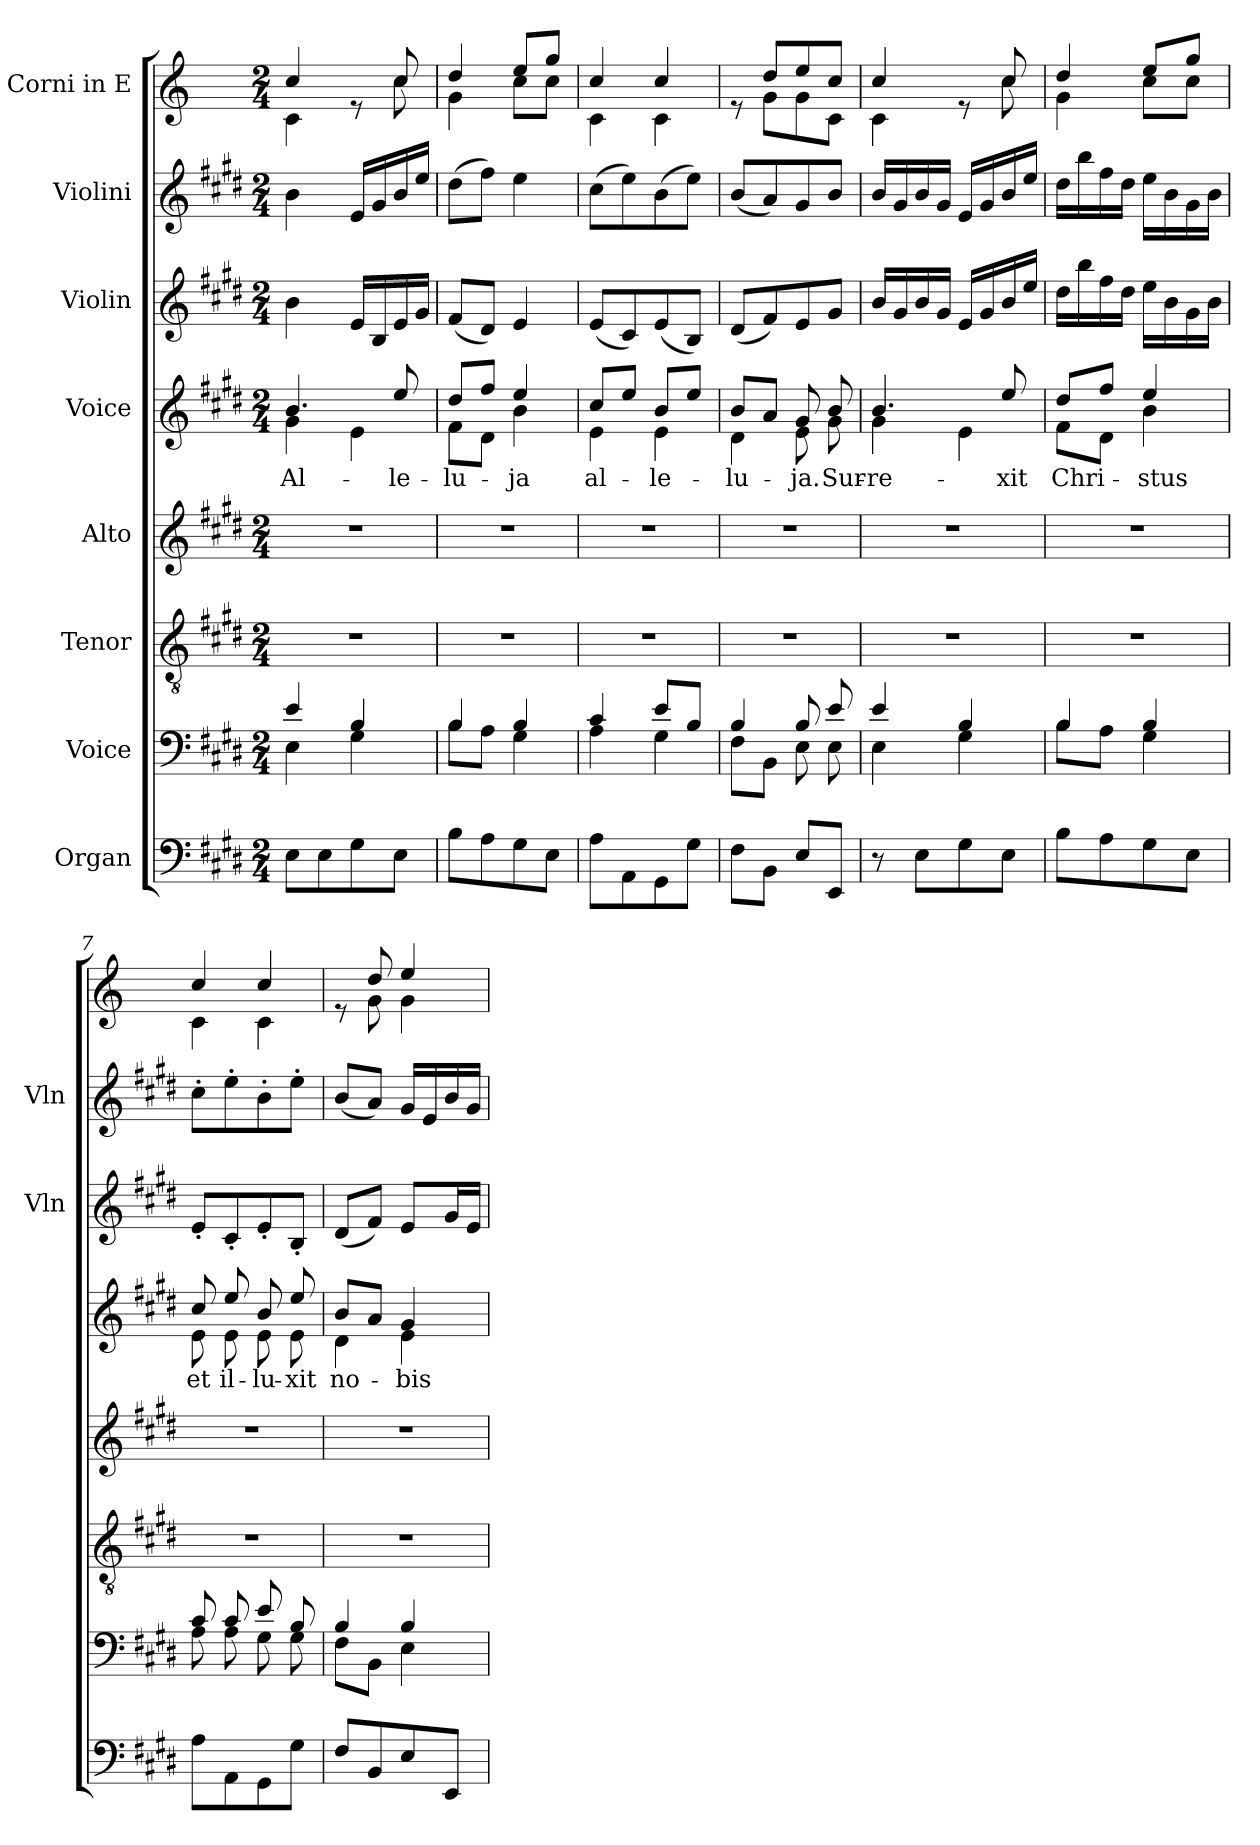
**kern	**kern	**kern	**kern	**kern	**text	**kern	**kern	**kern
*part8	*part7	*part6	*part5	*part4	*part4	*part3	*part2	*part1
*staff8	*staff7	*staff6	*staff5	*staff4	*staff4	*staff3	*staff2	*staff1
*I"Organ	*I"Voice	*I"Tenor	*I"Alto	*I"Voice	*	*I"Violin	*I"Violini	*I"Corni in E
*	*	*	*	*	*	*I'Vln	*I'Vln	*
*clefF4	*clefF4	*clefGv2	*clefG2	*clefG2	*	*clefG2	*clefG2	*clefG2
*	*	*	*	*	*	*	*	*ITrd5c8
*k[f#c#g#d#]	*k[f#c#g#d#]	*k[f#c#g#d#]	*k[f#c#g#d#]	*k[f#c#g#d#]	*	*k[f#c#g#d#]	*k[f#c#g#d#]	*k[f#c#g#d#]
*M2/4	*M2/4	*M2/4	*M2/4	*M2/4	*	*M2/4	*M2/4	*M2/4
*MM100	*MM100	*MM100	*MM100	*MM100	*	*MM100	*MM100	*MM100
=1	=1	=1	=1	=1	=1	=1	=1	=1
*	*^	*	*	*	*	*	*	*
!	!	!	!	!	!	!	!	!	!LO:TX:a:B:t=[
!	!	!	!	!	!	!	!	!	!LO:TX:a:B:t=] All&colon;o moder.
!	!	!	!	!	!	!LO:LY:b	!	!	!
*	*	*	*	*	*^	*	*	*	*^
8E\L	4e/	4E\	2r	2r	4.b/	4g#\	Al-	4b\	4b\	4e/	4E\
8E\	.	.	.	.	.	.	.	.	.	.	.
8G#\	4B/	4G#\	.	.	.	4e\	.	16e/LL	16e/LL	8re	8ryy
.	.	.	.	.	.	.	.	16B/	16g#/	.	.
!	!	!	!	!	!	!	!LO:LY:b	!	!	!	!
8E\J	.	.	.	.	8ee/	.	-le-	16e/	16b/	8e/	8e\
.	.	.	.	.	.	.	.	16g#/JJ	16ee/JJ	.	.
=2	=2	=2	=2	=2	=2	=2	=2	=2	=2	=2	=2
!	!	!	!	!	!	!	!LO:LY:b	!	!	!	!
8B\L	4B/	8B\L	2r	2r	8dd#/L	8f#\L	-lu-	(8f#/L	(8dd#\L	4f#/	4B\
8A\	.	8A\J	.	.	8ff#/J	8d#\J	.	8d#/J)	8ff#\J)	.	.
!	!	!	!	!	!	!	!LO:LY:b	!	!	!	!
8G#\	4B/	4G#\	.	.	4ee/	4b\	-ja	4e/	4ee\	8g#/L	8e\L
8E\J	.	.	.	.	.	.	.	.	.	8b/J	8e\J
=3	=3	=3	=3	=3	=3	=3	=3	=3	=3	=3	=3
!	!	!	!	!	!	!	!LO:LY:b	!	!	!	!
8A\L	4c#/	4A\	2r	2r	8cc#/L	4e\	al-	(8e/L	(8cc#\L	4e/	4E\
8AA\	.	.	.	.	8ee/J	.	.	8c#/)	8ee\)	.	.
!	!	!	!	!	!	!	!LO:LY:b	!	!	!	!
8GG#\	8e/L	4G#\	.	.	8b/L	4e\	-le-	(8e/	(8b\	4e/	4E\
8G#\J	8B/J	.	.	.	8ee/J	.	.	8B/J)	8ee\J)	.	.
=4	=4	=4	=4	=4	=4	=4	=4	=4	=4	=4	=4
!	!	!	!	!	!	!	!LO:LY:b	!	!	!	!
8F#\L	4B/	8F#\L	2r	2r	8b/L	4d#\	-lu-	(8d#/L	(8b/L	8re	8ryy
8BB\J	.	8BB\J	.	.	8a/J	.	.	8f#/)	8a/)	8f#/L	8B\L
!	!	!	!	!	!	!	!LO:LY:b	!	!	!	!
8E/L	8B/	8E\	.	.	8g#/	8e\	-ja.	8e/	8g#/	8g#/	8B\
!	!	!	!	!	!	!	!LO:LY:b	!	!	!	!
8EE/J	8e/	8E\	.	.	8b/	8g#\	Sur-	8g#/J	8b/J	8e/J	8E\J
=5	=5	=5	=5	=5	=5	=5	=5	=5	=5	=5	=5
!	!	!	!	!	!	!	!LO:LY:b	!	!	!	!
8r	4e/	4E\	2r	2r	4.b/	4g#\	-re-	16b/LL	16b/LL	4e/	4E\
.	.	.	.	.	.	.	.	16g#/	16g#/	.	.
8E\L	.	.	.	.	.	.	.	16b/	16b/	.	.
.	.	.	.	.	.	.	.	16g#/JJ	16g#/JJ	.	.
8G#\	4B/	4G#\	.	.	.	4e\	.	16e/LL	16e/LL	8re	8ryy
.	.	.	.	.	.	.	.	16g#/	16g#/	.	.
!	!	!	!	!	!	!	!LO:LY:b	!	!	!	!
8E\J	.	.	.	.	8ee/	.	-xit	16b/	16b/	8e/	8e\
.	.	.	.	.	.	.	.	16ee/JJ	16ee/JJ	.	.
=6	=6	=6	=6	=6	=6	=6	=6	=6	=6	=6	=6
!	!	!	!	!	!	!	!LO:LY:b	!	!	!	!
8B\L	4B/	8B\L	2r	2r	8dd#/L	8f#\L	Chri-	16dd#\LL	16dd#\LL	4f#/	4B\
.	.	.	.	.	.	.	.	16bb\	16bb\	.	.
8A\	.	8A\J	.	.	8ff#/J	8d#\J	.	16ff#\	16ff#\	.	.
.	.	.	.	.	.	.	.	16dd#\JJ	16dd#\JJ	.	.
!	!	!	!	!	!	!	!LO:LY:b	!	!	!	!
8G#\	4B/	4G#\	.	.	4ee/	4b\	-stus	16ee\LL	16ee\LL	8g#/L	8e\L
.	.	.	.	.	.	.	.	16b\	16b\	.	.
8E\J	.	.	.	.	.	.	.	16g#\	16g#\	8b/J	8e\J
.	.	.	.	.	.	.	.	16b\JJ	16b\JJ	.	.
!!LO:LB:g=z	!!
=7	=7	=7	=7	=7	=7	=7	=7	=7	=7	=7	=7
!	!	!	!	!	!	!	!LO:LY:b	!	!	!	!
8A\L	8c#/	8A\	2r	2r	8cc#/	8e\	et	8e'/L	8cc#'\L	4e/	4E\
!	!	!	!	!	!	!	!LO:LY:b	!	!	!	!
8AA\	8c#/	8A\	.	.	8ee/	8e\	il-	8c#'/	8ee'\	.	.
!	!	!	!	!	!	!	!LO:LY:b	!	!	!	!
8GG#\	8e/	8G#\	.	.	8b/	8e\	-lu-	8e'/	8b'\	4e/	4E\
!	!	!	!	!	!	!	!LO:LY:b	!	!	!	!
8G#\J	8B/	8G#\	.	.	8ee/	8e\	-xit	8B'/J	8ee'\J	.	.
=8	=8	=8	=8	=8	=8	=8	=8	=8	=8	=8	=8
!	!	!	!	!	!	!	!LO:LY:b	!	!	!	!
8F#/L	4B/	8F#\L	2r	2r	8b/L	4d#\	no-	(8d#/L	(8b/L	8re	8ryy
8BB/	.	8BB\J	.	.	8a/J	.	.	8f#/J)	8a/J)	8f#/	8B\
!	!	!	!	!	!	!	!LO:LY:b	!	!	!	!
8E/	4B/	4E\	.	.	4g#/	4e\	-bis	8e/L	16g#/LL	4g#/	4B\
.	.	.	.	.	.	.	.	.	16e/	.	.
8EE/J	.	.	.	.	.	.	.	16g#/L	16b/	.	.
.	.	.	.	.	.	.	.	16e/JJ	16g#/JJ	.	.
*	*v	*v	*	*	*v	*v	*	*	*	*v	*v
=	=	=	=	=	=	=	=	=
*-	*-	*-	*-	*-	*-	*-	*-	*-
